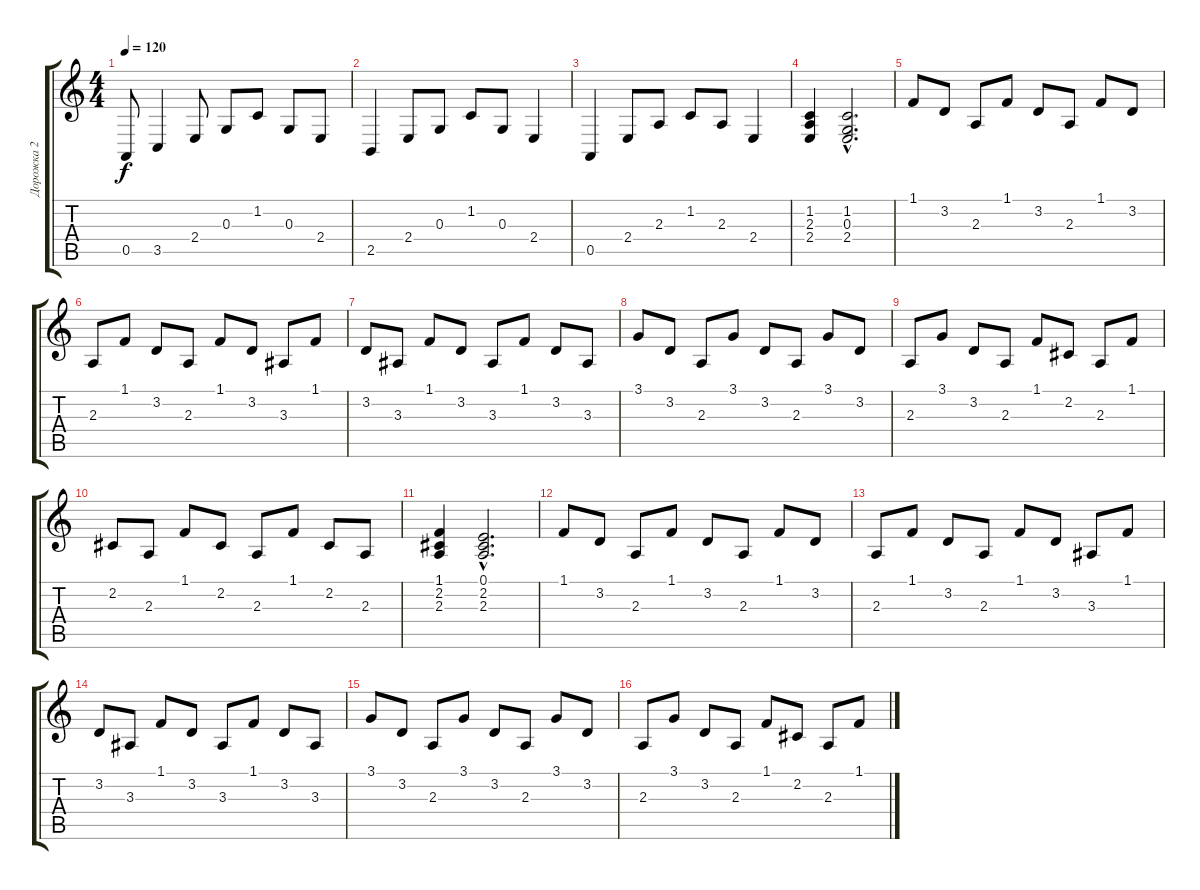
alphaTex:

\track ("Дорожка 2" "Дорожка 2") {instrument pad4choir}
\staff {score tabs}
\tuning (E4 B3 G3 D3 A2 E2) {hide}
\ts (4 4)
\tempo 120
\clef g2
\ks c
0.5.8{dy f} 3.5.4 2.4.8 0.3.8 1.2.8 0.3.8 2.4.8 |
2.5.4 2.4.8 0.3.8 1.2.8 0.3.8 2.4.4 |
0.5.4 2.4.8 2.3.8 1.2.8 2.3.8 2.4.4 |
(1.2 2.3 2.4).4 (1.2{hac} 0.3{hac} 2.4{hac}).2{d} |
1.1.8 3.2.8 2.3.8 1.1.8 3.2.8 2.3.8 1.1.8 3.2.8 |
2.3.8 1.1.8 3.2.8 2.3.8 1.1.8 3.2.8 3.3.8 1.1.8 |
3.2.8 3.3.8 1.1.8 3.2.8 3.3.8 1.1.8 3.2.8 3.3.8 |
3.1.8 3.2.8 2.3.8 3.1.8 3.2.8 2.3.8 3.1.8 3.2.8 |
2.3.8 3.1.8 3.2.8 2.3.8 1.1.8 2.2.8 2.3.8 1.1.8 |
2.2.8 2.3.8 1.1.8 2.2.8 2.3.8 1.1.8 2.2.8 2.3.8 |
(1.1 2.2 2.3).4 (0.1{hac} 2.2{hac} 2.3{hac}).2{d} |
1.1.8 3.2.8 2.3.8 1.1.8 3.2.8 2.3.8 1.1.8 3.2.8 |
2.3.8 1.1.8 3.2.8 2.3.8 1.1.8 3.2.8 3.3.8 1.1.8 |
3.2.8 3.3.8 1.1.8 3.2.8 3.3.8 1.1.8 3.2.8 3.3.8 |
3.1.8 3.2.8 2.3.8 3.1.8 3.2.8 2.3.8 3.1.8 3.2.8 |
2.3.8 3.1.8 3.2.8 2.3.8 1.1.8 2.2.8 2.3.8 1.1.8
